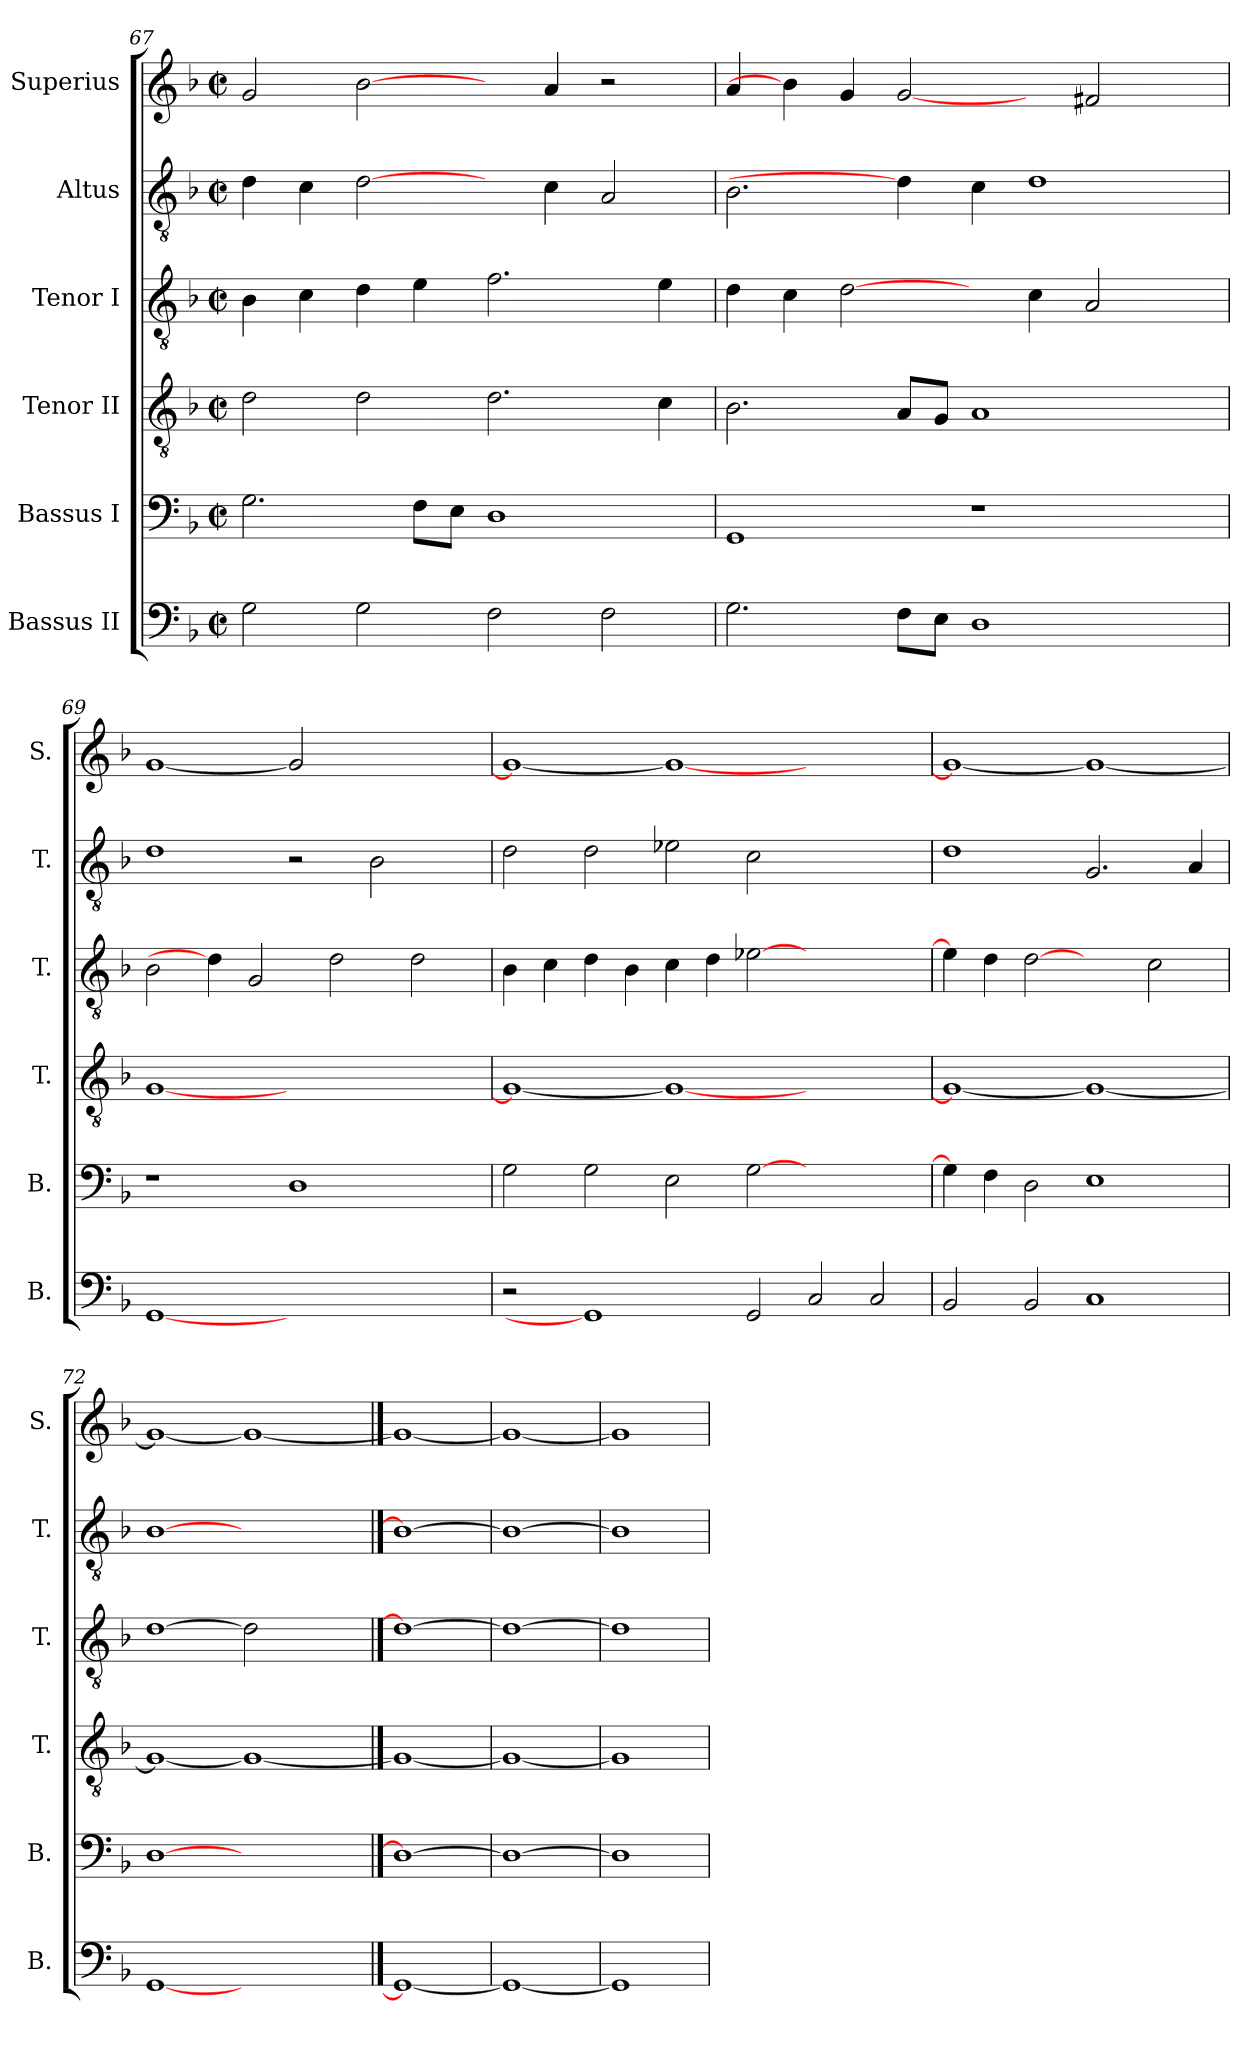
**kern	**kern	**kern	**kern	**kern	**kern
*part6	*part5	*part4	*part3	*part2	*part1
*staff6	*staff5	*staff4	*staff3	*staff2	*staff1
*I"Bassus II	*I"Bassus I	*I"Tenor II	*I"Tenor I	*I"Altus	*I"Superius
*I'B.	*I'B.	*I'T.	*I'T.	*I'T.	*I'S.
*clefF4	*clefF4	*clefGv2	*clefGv2	*clefGv2	*clefG2
*	*	*ITrd7c12	*ITrd7c12	*ITrd7c12	*
*k[b-]	*k[b-]	*k[b-]	*k[b-]	*k[b-]	*k[b-]
*F:	*F:	*F:	*F:	*F:	*F:
*M2/2	*M2/2	*M2/2	*M2/2	*M2/2	*M2/2
*met(c|)	*met(c|)	*met(c|)	*met(c|)	*met(c|)	*met(c|)
=67	=67	=67	=67	=67	=67
2Gi\	2.Gi\	2Di\	4BB-i\	4Di\	2gi/
.	.	.	4Ci\	4Ci\	.
2Gi\	.	2Di\	4Di\	[2Di\	[2b-i\
.	8Fi\L	.	4Ei\	.	.
.	8Ei\J	.	.	.	.
2Fi\	1Di	2.Di\	2.Fi\	4ryy	4ryy
.	.	.	.	4Ci\	4ai/
2Fi\	.	.	.	2AAi/	2r
.	.	4Ci\	4Ei\	.	.
=68	=68	=68	=68	=68	=68
2.Gi\	1GGi	2.BB-i\	4Di\	2.BB-i\	4ai/
.	.	.	4Ci\	.	4b-i\]
.	.	.	[2Di\	.	4gi/
8Fi\L	.	8AAi/L	.	4Di\]	[2gi
8Ei\J	.	8GGi/J	.	.	.
1Di	1r	1AAi	4ryy	4Ci\	.
.	.	.	4Ci\	1Di	4ryy
.	.	.	2AAi/	.	2f#Xi/
4ryy	4ryy	4ryy	4ryy	.	4ryy
!!LO:PB:g=z
=69	=69	=69	=69	=69	=69
[1GGi	1r	[<1GGi	2BB-i\	1Di	[<1gi
.	.	.	4Di\]	.	.
.	.	.	2GGi/	.	.
1ryy	1Di	1ryy	.	2r	2gi]
.	.	.	2Di\	.	.
.	.	.	.	2BB-i\	2.ryy
.	.	.	2Di\	.	.
4ryy	4ryy	4ryy	.	4ryy	.
=70	=70	=70	=70	=70	=70
2r	2Gi\	1GGi_<	4BB-i\	2Di\	1gi_<
.	.	.	4Ci\	.	.
1GGi]	2Gi\	.	4Di\	2Di\	.
.	.	.	4BB-i\	.	.
.	2Ei\	1GGi_	4Ci\	2E-Xi\	1gi_
.	.	.	4Di\	.	.
2GGi/	[>2Gi\	.	[>2E-Xi\	2Ci\	.
2Ci/	1ryy	1ryy	1ryy	1ryy	1ryy
2Ci/	.	.	.	.	.
=71	=71	=71	=71	=71	=71
2BB-i/	4Gi\]	1GGi_<	4E-i\]	1Di	1gi_<
.	4Fi\	.	4Di\	.	.
2BB-i/	2Di\	.	[2Di	.	.
1Ci	1Ei	1GGi_	2ryy	2.GGi/	1gi_
.	.	.	2Ci\	.	.
.	.	.	.	4AAi/	.
=72	=72	=72	=72	=72	=72
[1GGi	[1Di	1GGi_<	[1Di	[1BB-i	1gi_<
1ryy	1ryy	1GGi_	2Di]	1ryy	1gi_
.	.	.	2ryy	.	.
==73	==73	==73	==73	==73	==73
1GGi_	1Di_	1GGi_	1Di_	1BB-i_	1gi_
=74	=74	=74	=74	=74	=74
1GGi_	1Di_	1GGi_	1Di_	1BB-i_	1gi_
=75	=75	=75	=75	=75	=75
1GGi]	1Di]	1GGi]	1Di]	1BB-i]	1gi]
=	=	=	=	=	=
*-	*-	*-	*-	*-	*-
